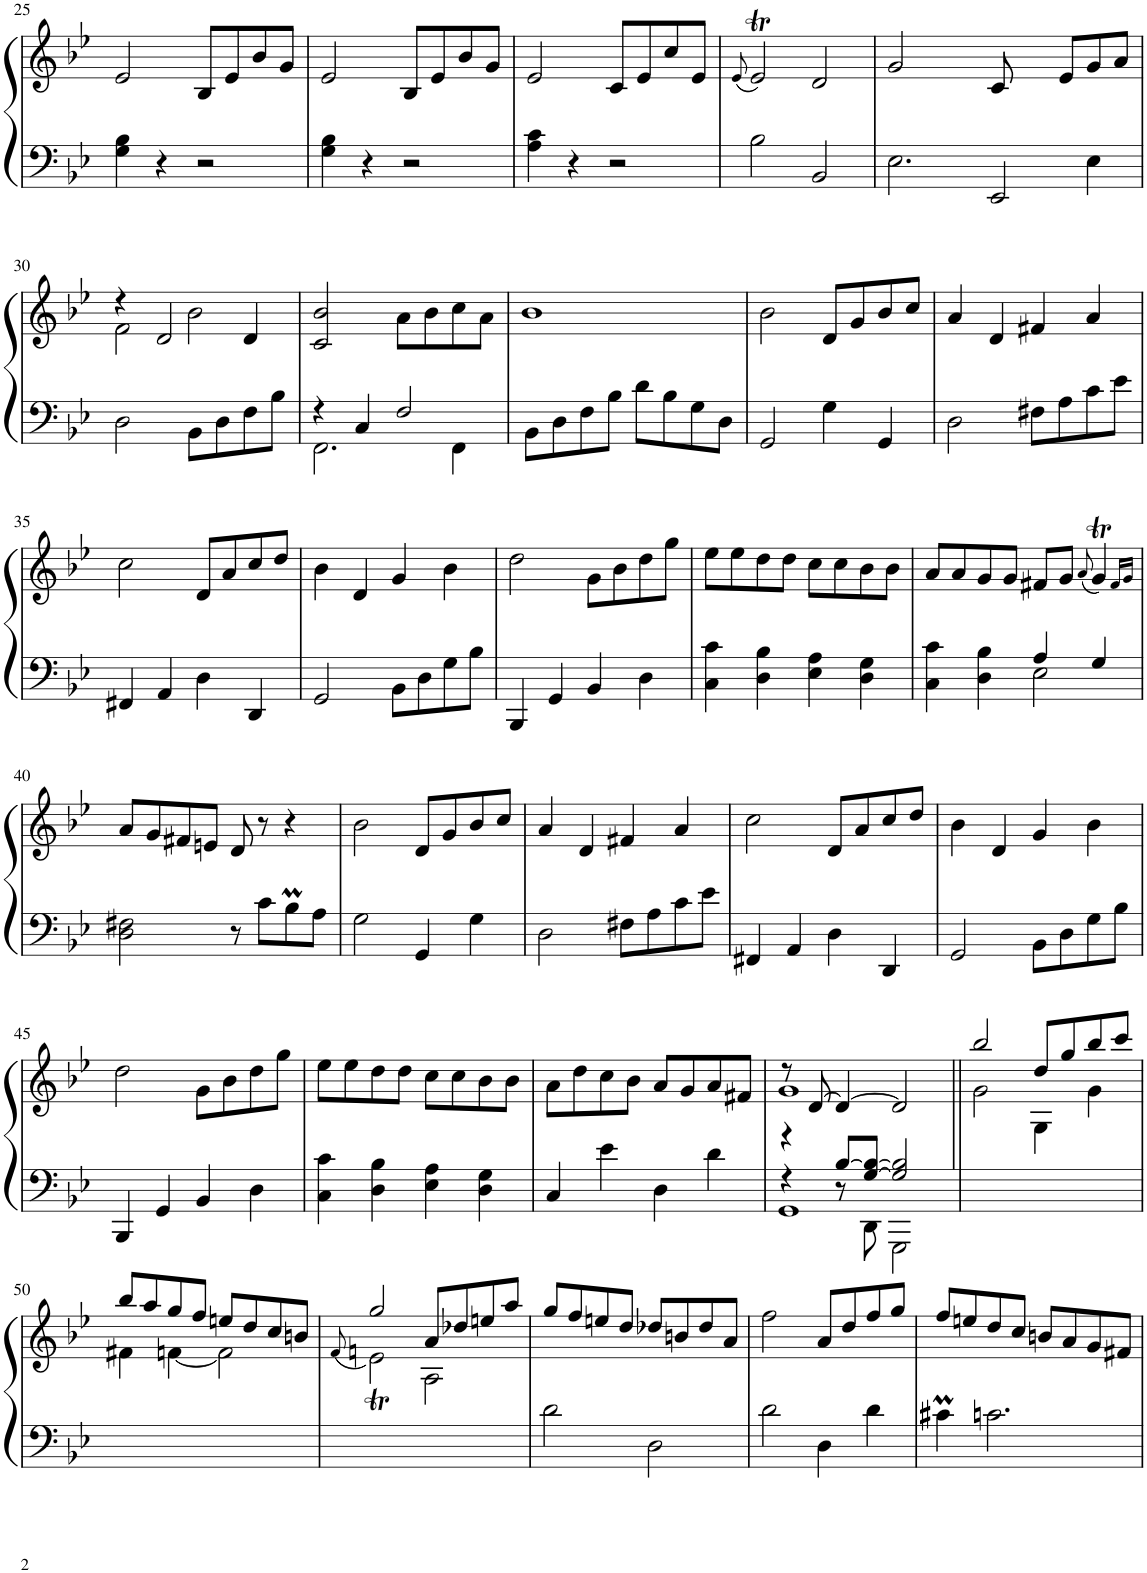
**kern	**kern
*part2	*part1
*staff2	*staff1
*I"Piano	*I"Piano
*I'Pno	*I'Pno
!!LO:PB:g=z
*clefF4	*clefG2
*k[b-e-]	*k[b-e-]
*M4/4	*
*met(c)	*
=25	=25
4G\ 4B-\	2e-/
4r	.
2r	8B-/L
.	8e-/
.	8b-/
.	8g/J
=26	=26
4G\ 4B-\	2e-/
4r	.
2r	8B-/L
.	8e-/
.	8b-/
.	8g/J
=27	=27
4A\ 4c\	2e-/
4r	.
2r	8c/L
.	8e-/
.	8cc/
.	8e-/J
=28	=28
.	(8qe-/
2B-\	2e-T/)
2BB-/	2d/
=29	=29
2.E-\	2g/
.	4ryy
[4EE-/	8c/
.	8ryy
4ryy	8ryy
.	8e-/L
4E-\	8g/
.	8a/J
!!LO:LB:g=z
=30	=30
*	*^
2D\	4r	2f\
.	8ryy	.
.	2d/	.
4EE-/]	.	2b-\
8BB-\L	.	.
8D\	4d/	.
8F\	.	8ryy
8B-\J	8ryy	8ryy
*	*v	*v
=31	=31
*^	*
4r	2.FF\	2c/ 2b-/
4C/	.	.
2F/	.	8a\L
.	.	8b-\
.	4FF\	8cc\
.	.	8a\J
*v	*v	*
=32	=32
8BB-\L	1b-
8D\	.
8F\	.
8B-\J	.
8d\L	.
8B-\	.
8G\	.
8D\J	.
=33	=33
2GG/	2b-\
4G\	8d/L
.	8g/
4GG/	8b-/
.	8cc/J
=34	=34
2D\	4a/
.	4d/
8F#X\L	4f#X/
8A\	.
8c\	4a/
8e-\J	.
!!LO:LB:g=z
=35	=35
4FF#X/	2cc\
4AA/	.
4D\	8d/L
.	8a/
4DD/	8cc/
.	8dd/J
=36	=36
2GG/	4b-\
.	4d/
8BB-\L	4g/
8D\	.
8G\	4b-\
8B-\J	.
=37	=37
4BBB-/	2dd\
4GG/	.
4BB-/	8g\L
.	8b-\
4D\	8dd\
.	8gg\J
=38	=38
4C\ 4c\	8ee-\L
.	8ee-\
4D\ 4B-\	8dd\
.	8dd\J
4E-\ 4A\	8cc\L
.	8cc\
4D\ 4G\	8b-\
.	8b-\J
=39	=39
*^	*
4C\ 4c\	2ryy	8a/L
.	.	8a/
4D\ 4B-\	.	8g/
.	.	8g/J
4A/	2E-\	8f#X/L
.	.	8g/J
.	.	(8qa/
4G/	.	4gT/)
*v	*v	*
.	16qf#/LL
.	16qg/JJ
!!LO:LB:g=z
=40	=40
*k[b-e-]	*k[b-e-]
2D\ 2F#X\	8a/L
.	8g/
.	8f#X/
.	8en/J
8r	8d/
8c\L	8r
8B-M\	4r
8A\J	.
=41	=41
2G\	2b-\
4GG/	8d/L
.	8g/
4G\	8b-/
.	8cc/J
=42	=42
2D\	4a/
.	4d/
8F#X\L	4f#X/
8A\	.
8c\	4a/
8e-\J	.
=43	=43
4FF#X/	2cc\
4AA/	.
4D\	8d/L
.	8a/
4DD/	8cc/
.	8dd/J
=44	=44
2GG/	4b-\
.	4d/
8BB-\L	4g/
8D\	.
8G\	4b-\
8B-\J	.
!!LO:LB:g=z
=45	=45
4BBB-/	2dd\
4GG/	.
4BB-/	8g\L
.	8b-\
4D\	8dd\
.	8gg\J
=46	=46
4C\ 4c\	8ee-\L
.	8ee-\
4D\ 4B-\	8dd\
.	8dd\J
4E-\ 4A\	8cc\L
.	8cc\
4D\ 4G\	8b-\
.	8b-\J
=47	=47
4C/	8a\L
.	8dd\
4e-\	8cc\
.	8b-\J
4D\	8a/L
.	8g/
4d\	8a/
.	8f#X/J
=48	=48
*^	*^
*	*^	*	*
4r	4r	1GG	8r	1g
.	.	.	[8d/	.
[8B-/L	8r	.	4d/_	.
[8G/ 8B-/_J	8DD\	.	.	.
2G/] 2B-/]	2GGG\	.	2d/]	.
*v	*v	*v	*	*
=49||	=49||	=49||
1ryy	2bb-/	2g\
.	8dd/L	4G\
.	8gg/	.
.	8bb-/	4g\
.	8ccc/J	.
!!LO:LB:g=z	!!
=50	=50	=50
1ryy	8bb-/L	4f#X\
.	8aa/	.
.	8gg/	[4fn\
.	8ff/J	.
.	8een/L	2f\]
.	8dd/	.
.	8cc/	.
.	8bn/J	.
=51	=51	=51
.	.	(8qf/
1ryy	2gg/	2ent\)
.	8a/L	2A\
.	8dd-X/	.
.	8een/	.
.	8aa/J	.
*	*v	*v
=52	=52
2d\	8gg/L
.	8ff/
.	8een/
.	8dd/J
2D\	8dd-X/L
.	8bn/
.	8dd-/
.	8a/J
=53	=53
2d\	2ff\
4D\	8a/L
.	8dd/
4d\	8ff/
.	8gg/J
=54	=54
4c#Xm\	8ff/L
.	8een/
2.cn\	8dd/
.	8cc/J
.	8bn/L
.	8a/
.	8g/
.	8f#X/J
=	=
*-	*-
